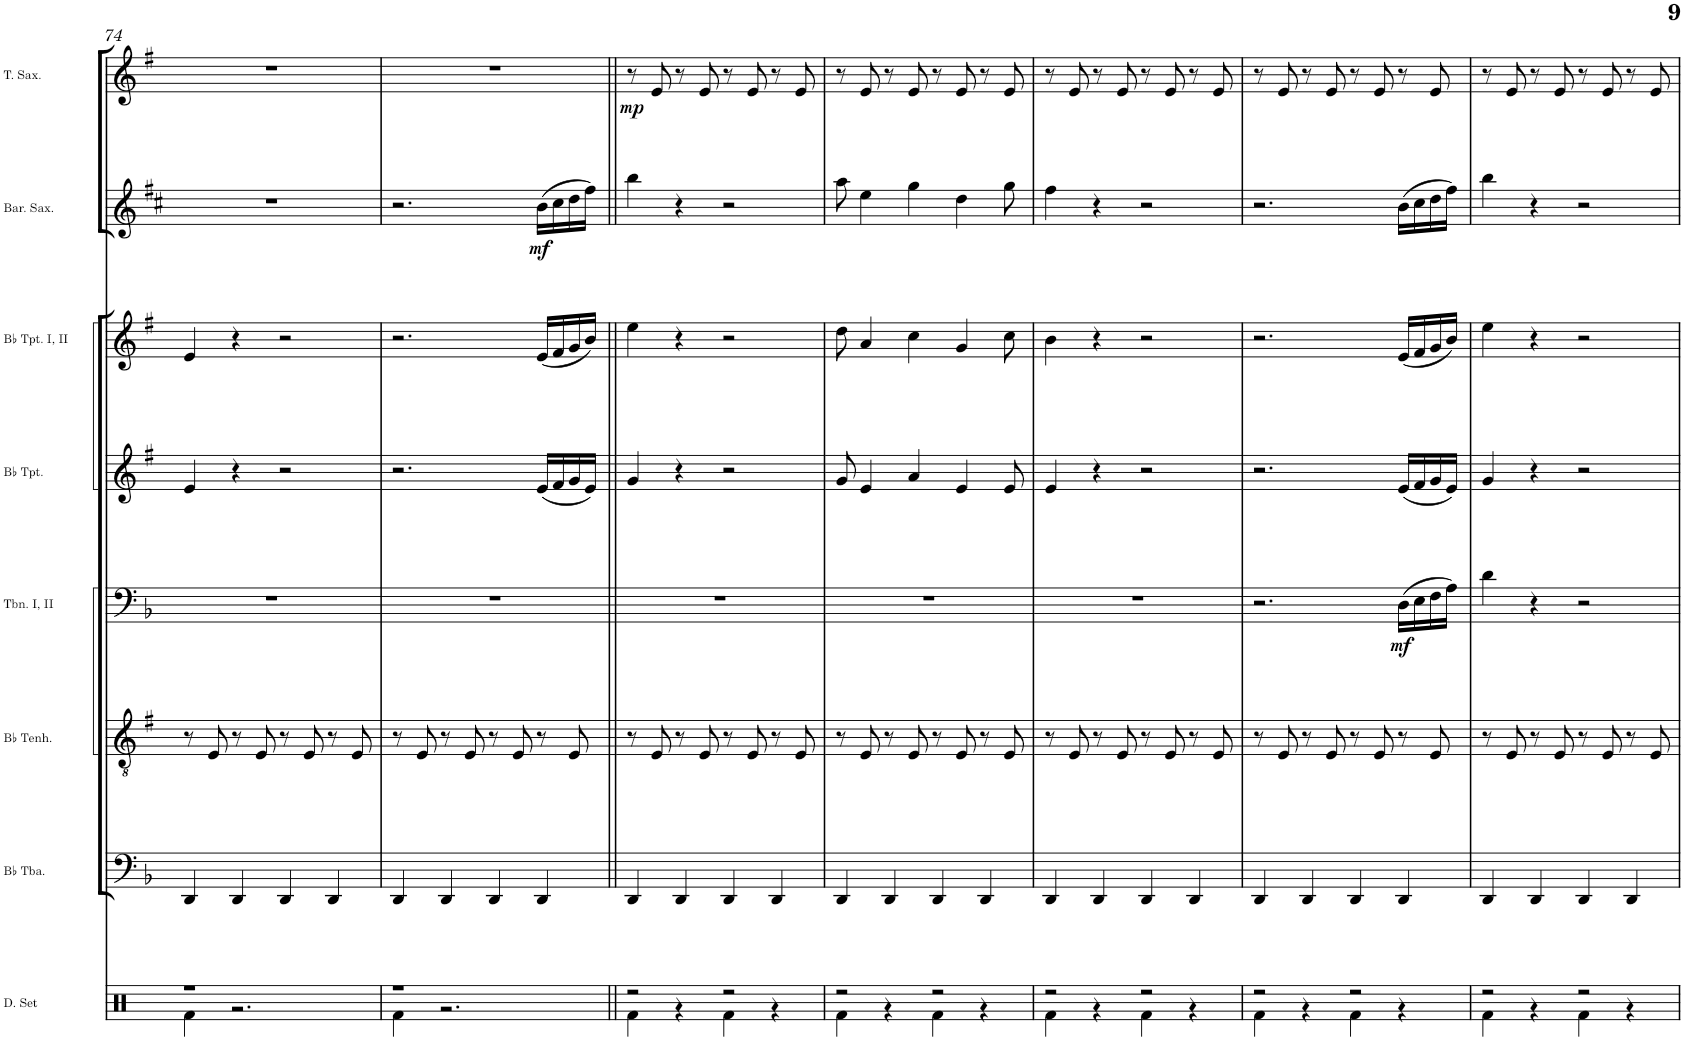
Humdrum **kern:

**kern	**kern	**kern	**kern	**dynam	**kern	**kern	**kern	**dynam	**kern	**dynam
*part8	*part7	*part6	*part5	*part5	*part4	*part3	*part2	*part2	*part1	*part1
*staff8	*staff7	*staff6	*staff5	*staff5	*staff4	*staff3	*staff2	*staff2	*staff1	*staff1
*I"Drumset	*I"Bb Tuba	*I"Bb Tenorhorn	*I"Trombone I, II	*	*I"Bb Trumpet	*I"Bb Trumpet I, II	*I"Baritone Saxophone	*	*I"Tenor Saxophone	*
*I'D. Set	*I'Bb Tba.	*I'Bb Tenh.	*I'Tbn. I, II	*	*I'Bb Tpt.	*I'Bb Tpt. I, II	*I'Bar. Sax.	*	*I'T. Sax.	*
!!LO:PB:g=z
*clefX	*clefF4	*clefGv2	*clefF4	*	*clefG2	*clefG2	*clefG2	*	*clefG2	*
*	*	*Trd1c2	*	*	*Trd1c2	*Trd1c2	*Trd12c21	*	*Trd8c14	*
*k[]	*k[b-]	*k[f#]	*k[b-]	*	*k[f#]	*k[f#]	*k[f#c#]	*	*k[f#]	*
*M4/4	*M4/4	*M4/4	*M4/4	*	*M4/4	*M4/4	*M4/4	*	*M4/4	*
=74	=74	=74	=74	=74	=74	=74	=74	=74	=74	=74
*^	*	*	*	*	*	*	*	*	*	*
1r	4Rf\	4DD/	8r	1r	.	4e/	4e/	1r	.	1r	.
.	.	.	8E/	.	.	.	.	.	.	.	.
.	2.r	4DD/	8r	.	.	4r	4r	.	.	.	.
.	.	.	8E/	.	.	.	.	.	.	.	.
.	.	4DD/	8r	.	.	2r	2r	.	.	.	.
.	.	.	8E/	.	.	.	.	.	.	.	.
.	.	4DD/	8r	.	.	.	.	.	.	.	.
.	.	.	8E/	.	.	.	.	.	.	.	.
=75	=75	=75	=75	=75	=75	=75	=75	=75	=75	=75	=75
1r	4Rf\	4DD/	8r	1r	.	2.r	2.r	2.r	.	1r	.
.	.	.	8E/	.	.	.	.	.	.	.	.
.	2.r	4DD/	8r	.	.	.	.	.	.	.	.
.	.	.	8E/	.	.	.	.	.	.	.	.
.	.	4DD/	8r	.	.	.	.	.	.	.	.
.	.	.	8E/	.	.	.	.	.	.	.	.
!	!	!	!	!	!	!	!	!	!LO:DY:b	!	!
.	.	4DD/	8r	.	.	(16e/LL	(16e/LL	(16b\LL	mf	.	.
.	.	.	.	.	.	16f#/	16f#/	16cc#\	.	.	.
.	.	.	8E/	.	.	16g/	16g/	16dd\	.	.	.
.	.	.	.	.	.	16e/JJ)	16b/JJ)	16ff#\JJ)	.	.	.
=76||	=76||	=76||	=76||	=76||	=76||	=76||	=76||	=76||	=76||	=76||	=76||
!	!	!	!	!	!	!	!	!	!	!	!LO:DY:b
2r	4Rf\	4DD/	8r	1r	.	4g/	4ee\	4bb\	.	8r	mp
.	.	.	8E/	.	.	.	.	.	.	8e/	.
.	4r	4DD/	8r	.	.	4r	4r	4r	.	8r	.
.	.	.	8E/	.	.	.	.	.	.	8e/	.
2r	4Rf\	4DD/	8r	.	.	2r	2r	2r	.	8r	.
.	.	.	8E/	.	.	.	.	.	.	8e/	.
.	4r	4DD/	8r	.	.	.	.	.	.	8r	.
.	.	.	8E/	.	.	.	.	.	.	8e/	.
=77	=77	=77	=77	=77	=77	=77	=77	=77	=77	=77	=77
2r	4Rf\	4DD/	8r	1r	.	8g/	8dd\	8aa\	.	8r	.
.	.	.	8E/	.	.	4e/	4a/	4ee\	.	8e/	.
.	4r	4DD/	8r	.	.	.	.	.	.	8r	.
.	.	.	8E/	.	.	4a/	4cc\	4gg\	.	8e/	.
2r	4Rf\	4DD/	8r	.	.	.	.	.	.	8r	.
.	.	.	8E/	.	.	4e/	4g/	4dd\	.	8e/	.
.	4r	4DD/	8r	.	.	.	.	.	.	8r	.
.	.	.	8E/	.	.	8e/	8cc\	8gg\	.	8e/	.
=78	=78	=78	=78	=78	=78	=78	=78	=78	=78	=78	=78
2r	4Rf\	4DD/	8r	1r	.	4e/	4b\	4ff#\	.	8r	.
.	.	.	8E/	.	.	.	.	.	.	8e/	.
.	4r	4DD/	8r	.	.	4r	4r	4r	.	8r	.
.	.	.	8E/	.	.	.	.	.	.	8e/	.
2r	4Rf\	4DD/	8r	.	.	2r	2r	2r	.	8r	.
.	.	.	8E/	.	.	.	.	.	.	8e/	.
.	4r	4DD/	8r	.	.	.	.	.	.	8r	.
.	.	.	8E/	.	.	.	.	.	.	8e/	.
=79	=79	=79	=79	=79	=79	=79	=79	=79	=79	=79	=79
2r	4Rf\	4DD/	8r	2.r	.	2.r	2.r	2.r	.	8r	.
.	.	.	8E/	.	.	.	.	.	.	8e/	.
.	4r	4DD/	8r	.	.	.	.	.	.	8r	.
.	.	.	8E/	.	.	.	.	.	.	8e/	.
2r	4Rf\	4DD/	8r	.	.	.	.	.	.	8r	.
.	.	.	8E/	.	.	.	.	.	.	8e/	.
!	!	!	!	!	!LO:DY:b	!	!	!	!	!	!
.	4r	4DD/	8r	(16D\LL	mf	(16e/LL	(16e/LL	(16b\LL	.	8r	.
.	.	.	.	16E\	.	16f#/	16f#/	16cc#\	.	.	.
.	.	.	8E/	16F\	.	16g/	16g/	16dd\	.	8e/	.
.	.	.	.	16A\JJ)	.	16e/JJ)	16b/JJ)	16ff#\JJ)	.	.	.
=80	=80	=80	=80	=80	=80	=80	=80	=80	=80	=80	=80
2r	4Rf\	4DD/	8r	4d\	.	4g/	4ee\	4bb\	.	8r	.
.	.	.	8E/	.	.	.	.	.	.	8e/	.
.	4r	4DD/	8r	4r	.	4r	4r	4r	.	8r	.
.	.	.	8E/	.	.	.	.	.	.	8e/	.
2r	4Rf\	4DD/	8r	2r	.	2r	2r	2r	.	8r	.
.	.	.	8E/	.	.	.	.	.	.	8e/	.
.	4r	4DD/	8r	.	.	.	.	.	.	8r	.
.	.	.	8E/	.	.	.	.	.	.	8e/	.
*v	*v	*	*	*	*	*	*	*	*	*	*
=	=	=	=	=	=	=	=	=	=	=
*-	*-	*-	*-	*-	*-	*-	*-	*-	*-	*-
